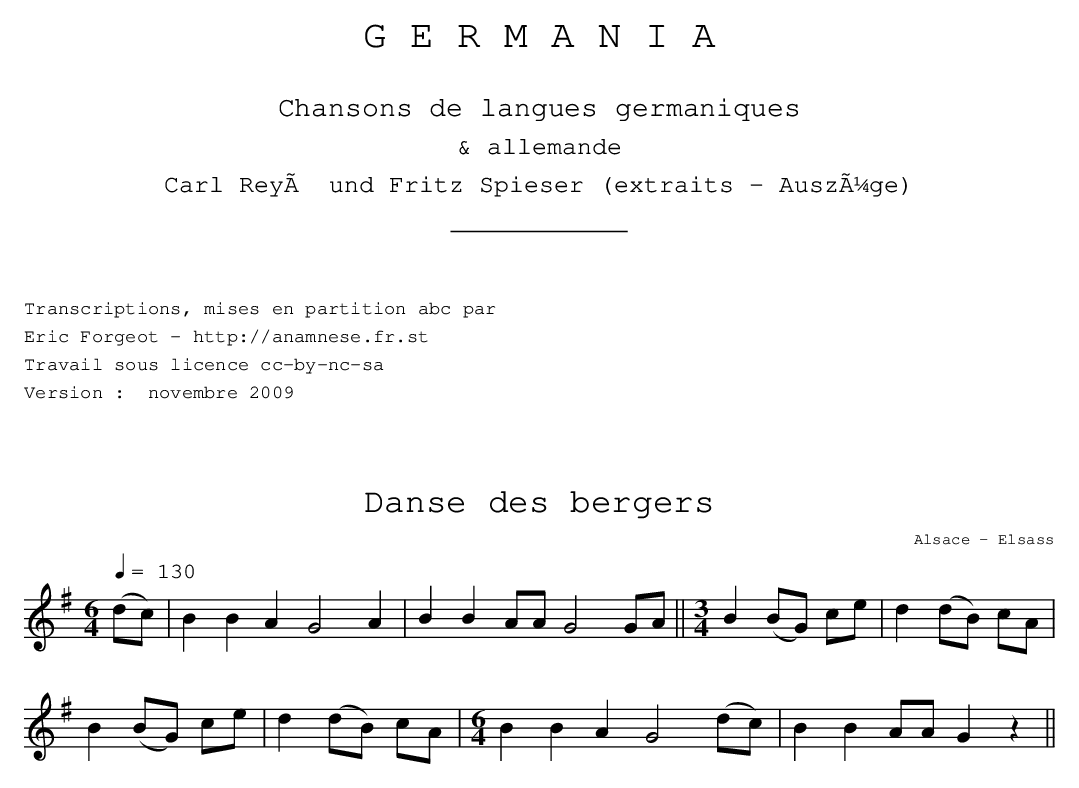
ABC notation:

X:1
T:Danse des bergers
O:Alsace - Elsass
M:6/4
L:1/8
Q:1/4=130
K:G
(dc) | B2B2 A2 G4 A2 | B2B2 AA G4 GA ||\
M:3/4
L:1/8
B2 (BG) ce | d2 (dB) cA |
B2 (BG) ce | d2 (dB) cA |\
M:6/4
L:1/8
B2B2 A2 G4 (dc)| B2B2 AA G2 z2 ||
